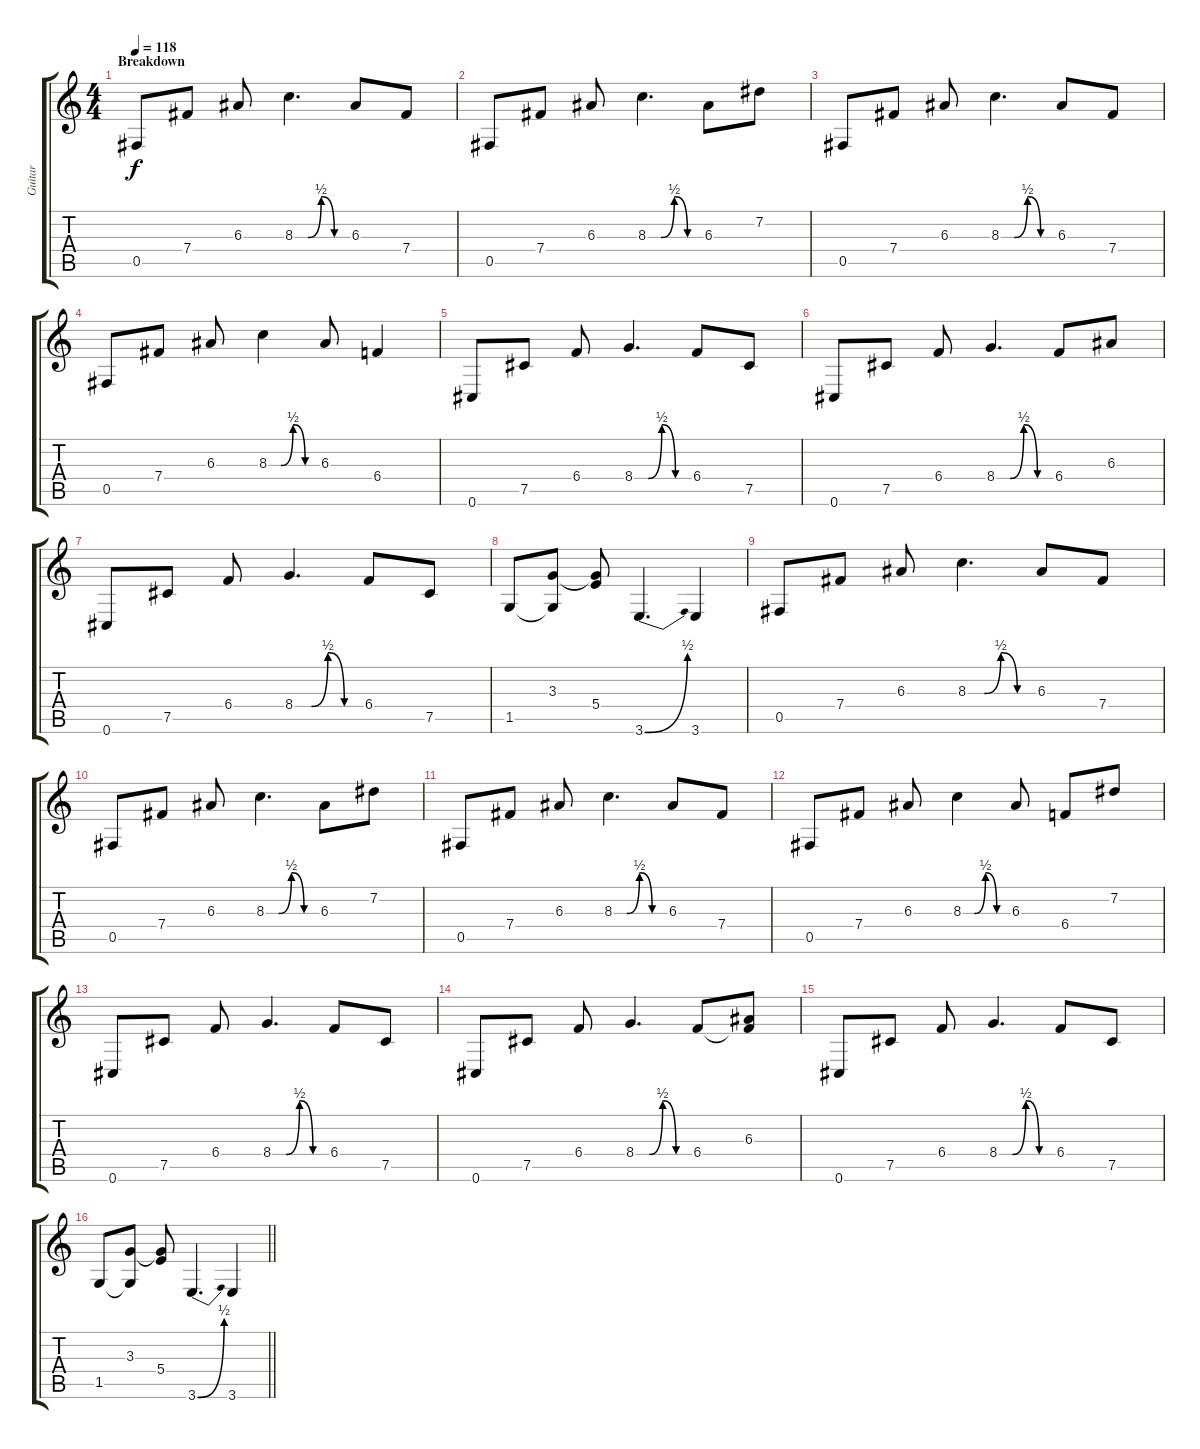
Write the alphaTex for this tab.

\track ("Guitar" "Guitar") {instrument distortionguitar}
\staff {score tabs}
\tuning (Db4 Ab3 E3 B2 Gb2 Db2) {hide}
\ts (4 4)
\section ("" "Breakdown")
\tempo 118
\clef g2
\ks c
0.5.8{dy f volume 11 balance 10 instrument overdrivenguitar} 7.4.8 6.3.8 8.3{be (custom 0 0 15 0 30 2 45 0 60 0)}.4{d} 6.3.8 7.4.8 |
0.5.8 7.4.8 6.3.8 8.3{be (custom 0 0 15 0 30 2 45 0 60 0)}.4{d} 6.3.8 7.2.8 |
0.5.8 7.4.8 6.3.8 8.3{be (custom 0 0 15 0 30 2 45 0 60 0)}.4{d} 6.3.8 7.4.8 |
0.5.8 7.4.8 6.3.8 8.3{be (custom 0 0 15 0 30 2 45 0 60 0)}.4 6.3.8 6.4.4 |
0.6.8 7.5.8 6.4.8 8.4{be (custom 0 0 15 0 30 2 45 0 60 0)}.4{d} 6.4.8 7.5.8 |
0.6.8 7.5.8 6.4.8 8.4{be (custom 0 0 15 0 30 2 45 0 60 0)}.4{d} 6.4.8 6.3.8 |
0.6.8 7.5.8 6.4.8 8.4{be (custom 0 0 15 0 30 2 45 0 60 0)}.4{d} 6.4.8 7.5.8 |
1.5.8 (3.3 1.5{t}).8 (3.3{t} 5.4).8 3.6{be (bend 0 0 60 2)}.4{d} 3.6.4 |
0.5.8 7.4.8 6.3.8 8.3{be (custom 0 0 15 0 30 2 45 0 60 0)}.4{d} 6.3.8 7.4.8 |
0.5.8 7.4.8 6.3.8 8.3{be (custom 0 0 15 0 30 2 45 0 60 0)}.4{d} 6.3.8 7.2.8 |
0.5.8 7.4.8 6.3.8 8.3{be (custom 0 0 15 0 30 2 45 0 60 0)}.4{d} 6.3.8 7.4.8 |
0.5.8 7.4.8 6.3.8 8.3{be (custom 0 0 15 0 30 2 45 0 60 0)}.4 6.3.8 6.4.8 7.2.8 |
0.6.8 7.5.8 6.4.8 8.4{be (custom 0 0 15 0 30 2 45 0 60 0)}.4{d} 6.4.8 7.5.8 |
0.6.8 7.5.8 6.4.8 8.4{be (custom 0 0 15 0 30 2 45 0 60 0)}.4{d} 6.4.8 (6.3 6.4{t}).8 |
0.6.8 7.5.8 6.4.8 8.4{be (custom 0 0 15 0 30 2 45 0 60 0)}.4{d} 6.4.8 7.5.8 |
\barLineRight lightlight
1.5.8 (3.3 1.5{t}).8 (3.3{t} 5.4).8 3.6{be (bend 0 0 60 2)}.4{d} 3.6.4
